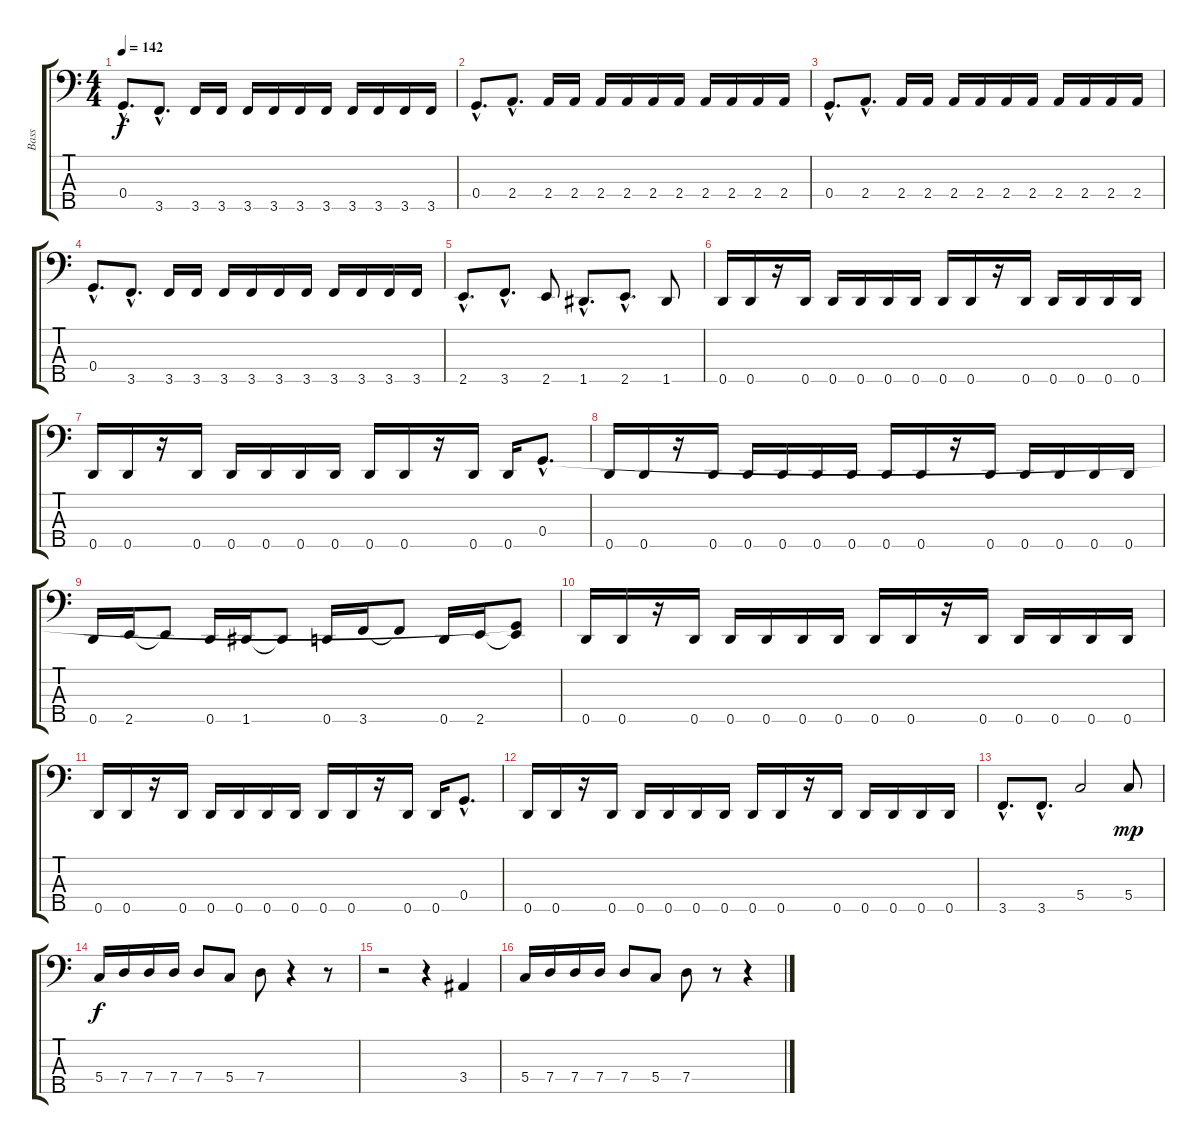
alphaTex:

\track ("Bass" "Bass") {instrument electricbassfinger}
\staff {score tabs}
\tuning (A2 F2 C2 G1 D1) {hide}
\ts (4 4)
\tempo 142
\clef f4
\ks c
0.4{hac}.8{d dy f} 3.5{hac}.8{d} 3.5.16 3.5.16 3.5.16 3.5.16 3.5.16 3.5.16 3.5.16 3.5.16 3.5.16 3.5.16 |
0.4{hac}.8{d} 2.4{hac}.8{d} 2.4.16 2.4.16 2.4.16 2.4.16 2.4.16 2.4.16 2.4.16 2.4.16 2.4.16 2.4.16 |
0.4{hac}.8{d} 2.4{hac}.8{d} 2.4.16 2.4.16 2.4.16 2.4.16 2.4.16 2.4.16 2.4.16 2.4.16 2.4.16 2.4.16 |
0.4{hac}.8{d} 3.5{hac}.8{d} 3.5.16 3.5.16 3.5.16 3.5.16 3.5.16 3.5.16 3.5.16 3.5.16 3.5.16 3.5.16 |
2.5{hac}.8{d} 3.5{hac}.8{d} 2.5.8 1.5{hac}.8{d} 2.5{hac}.8{d} 1.5.8 |
0.5.16 0.5.16 r.16 0.5.16 0.5.16 0.5.16 0.5.16 0.5.16 0.5.16 0.5.16 r.16 0.5.16 0.5.16 0.5.16 0.5.16 0.5.16 |
0.5.16 0.5.16 r.16 0.5.16 0.5.16 0.5.16 0.5.16 0.5.16 0.5.16 0.5.16 r.16 0.5.16 0.5.16 0.4{hac}.8{d} |
0.5.16 0.5.16 r.16 0.5.16 0.5.16 0.5.16 0.5.16 0.5.16 0.5.16 0.5.16 r.16 0.5.16 0.5.16 0.5.16 0.5.16 0.5.16 |
0.5.16 2.5.16 2.5{t}.8 0.5.16 1.5.16 1.5{t}.8 0.5.16 3.5.16 3.5{t}.8 0.5.16 2.5.16 (0.4{t} 2.5{t}).8 |
0.5.16 0.5.16 r.16 0.5.16 0.5.16 0.5.16 0.5.16 0.5.16 0.5.16 0.5.16 r.16 0.5.16 0.5.16 0.5.16 0.5.16 0.5.16 |
0.5.16 0.5.16 r.16 0.5.16 0.5.16 0.5.16 0.5.16 0.5.16 0.5.16 0.5.16 r.16 0.5.16 0.5.16 0.4{hac}.8{d} |
0.5.16 0.5.16 r.16 0.5.16 0.5.16 0.5.16 0.5.16 0.5.16 0.5.16 0.5.16 r.16 0.5.16 0.5.16 0.5.16 0.5.16 0.5.16 |
3.5{hac}.8{d} 3.5{hac}.8{d} 5.4.2 5.4.8{dy mp} |
5.4.16{dy f} 7.4.16 7.4.16 7.4.16 7.4.8 5.4.8 7.4.8 r.4 r.8 |
r.2 r.4 3.4.4 |
5.4.16 7.4.16 7.4.16 7.4.16 7.4.8 5.4.8 7.4.8 r.8 r.4
